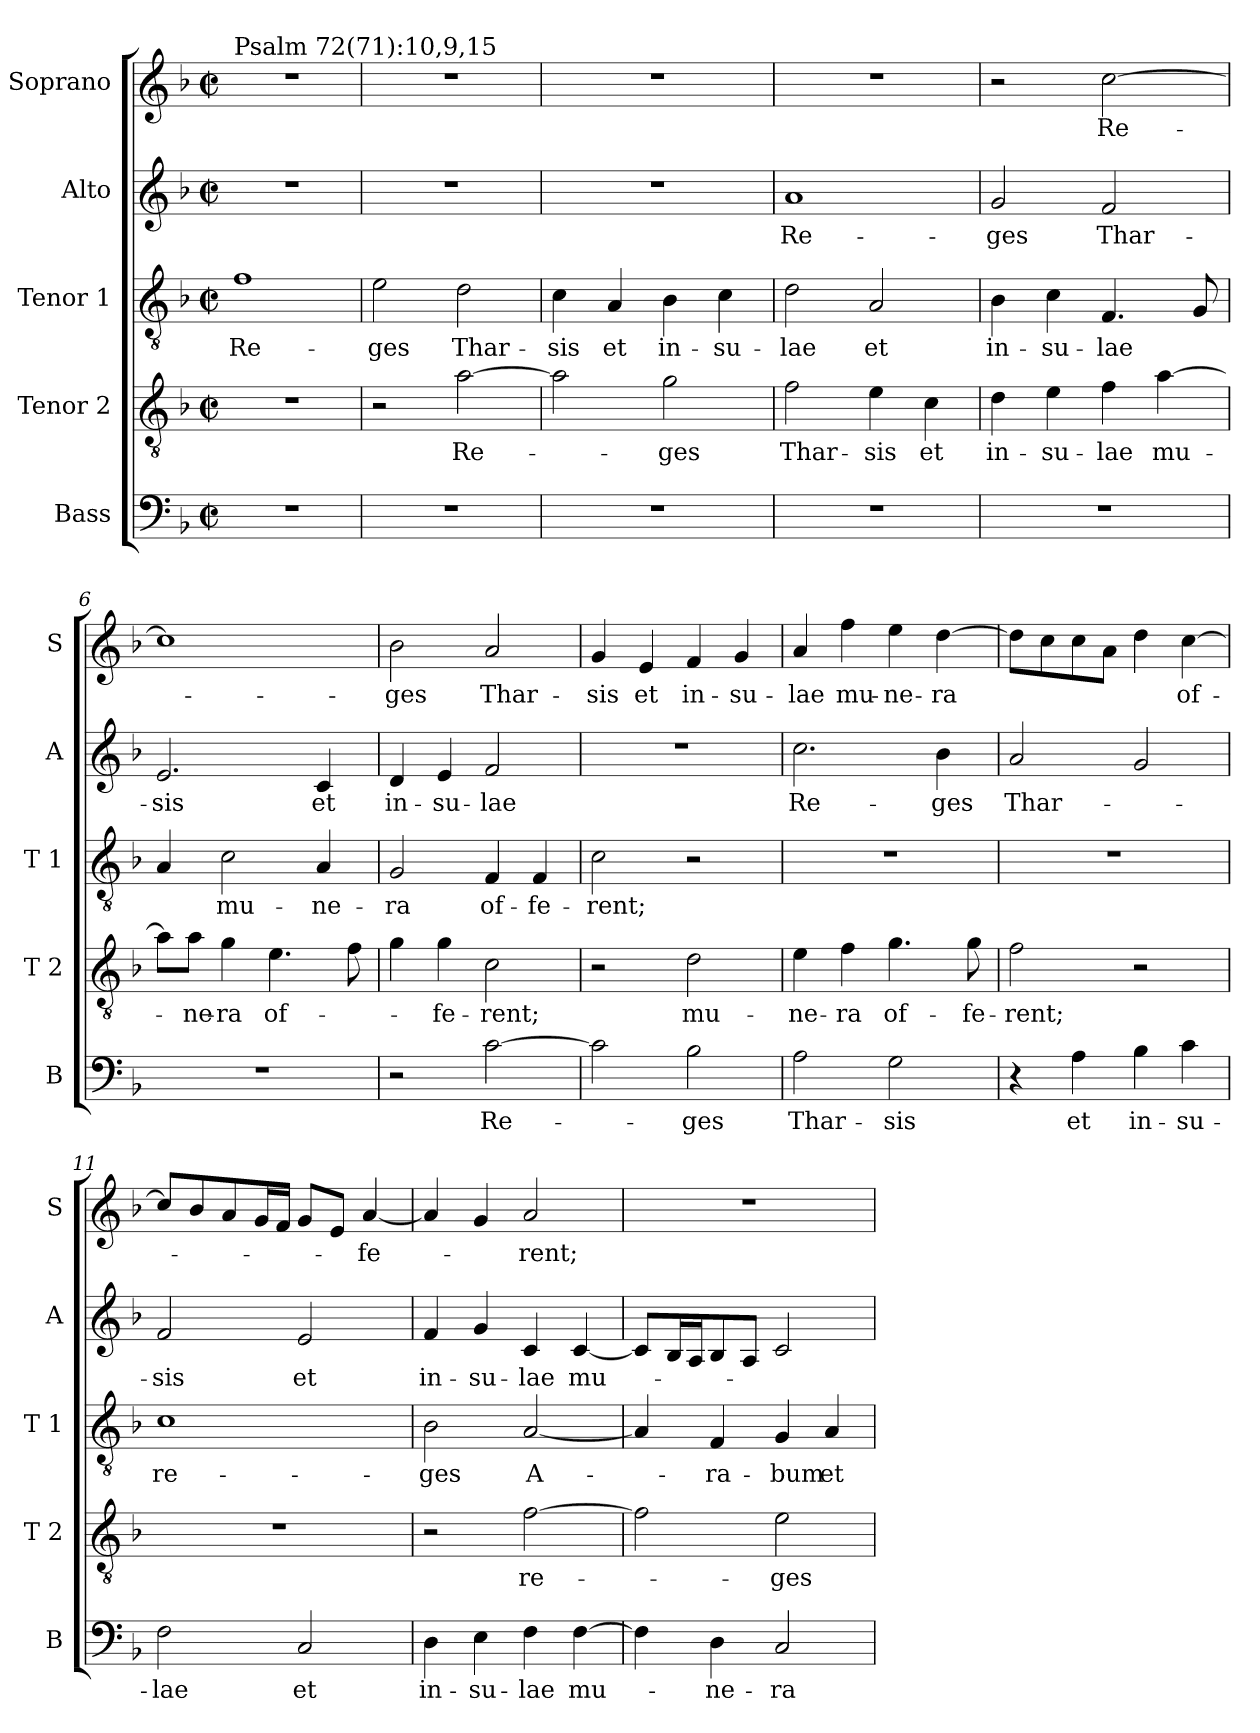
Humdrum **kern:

**kern	**text	**kern	**text	**kern	**text	**kern	**text	**kern	**text
*part5	*part5	*part4	*part4	*part3	*part3	*part2	*part2	*part1	*part1
*staff5	*staff5	*staff4	*staff4	*staff3	*staff3	*staff2	*staff2	*staff1	*staff1
*I"Bass	*	*I"Tenor 2	*	*I"Tenor 1	*	*I"Alto	*	*I"Soprano	*
*I'B	*	*I'T 2	*	*I'T 1	*	*I'A	*	*I'S	*
*clefF4	*	*clefGv2	*	*clefGv2	*	*clefG2	*	*clefG2	*
*k[b-]	*	*k[b-]	*	*k[b-]	*	*k[b-]	*	*k[b-]	*
*F:	*	*F:	*	*F:	*	*F:	*	*F:	*
*M2/2	*	*M2/2	*	*M2/2	*	*M2/2	*	*M2/2	*
*met(c|)	*	*met(c|)	*	*met(c|)	*	*met(c|)	*	*met(c|)	*
=1	=1	=1	=1	=1	=1	=1	=1	=1	=1
!	!	!	!	!	!	!	!	!LO:TX:a:t=Psalm 72(71)&colon;10,9,15	!
1r	.	1r	.	1f	Re-	1r	.	1r	.
=2	=2	=2	=2	=2	=2	=2	=2	=2	=2
1r	.	2r	.	2e\	-ges	1r	.	1r	.
.	.	[2a\	Re-	2d\	Thar-	.	.	.	.
=3	=3	=3	=3	=3	=3	=3	=3	=3	=3
1r	.	2a\]	.	4c\	-sis	1r	.	1r	.
.	.	.	.	4A/	et	.	.	.	.
.	.	2g\	-ges	4B-\	in-	.	.	.	.
.	.	.	.	4c\	-su-	.	.	.	.
=4	=4	=4	=4	=4	=4	=4	=4	=4	=4
1r	.	2f\	Thar-	2d\	-lae	1a	Re-	1r	.
.	.	4e\	-sis	2A/	et	.	.	.	.
.	.	4c\	et	.	.	.	.	.	.
=5	=5	=5	=5	=5	=5	=5	=5	=5	=5
1r	.	4d\	in-	4B-\	in-	2g/	-ges	2r	.
.	.	4e\	-su-	4c\	-su-	.	.	.	.
.	.	4f\	-lae	4.F/	-lae	2f/	Thar-	[2cc\	Re-
.	.	[4a\	mu-	.	.	.	.	.	.
.	.	.	.	8G/	.	.	.	.	.
!!LO:LB:g=z
=6	=6	=6	=6	=6	=6	=6	=6	=6	=6
1r	.	8a\L]	.	4A/	.	2.e/	-sis	1cc]	.
.	.	8a\J	-ne-	.	.	.	.	.	.
.	.	4g\	-ra	2c\	mu-	.	.	.	.
.	.	4.e\	of-	.	.	.	.	.	.
.	.	.	.	4A/	-ne-	4c/	et	.	.
.	.	8f\	.	.	.	.	.	.	.
=7	=7	=7	=7	=7	=7	=7	=7	=7	=7
2r	.	4g\	.	2G/	-ra	4d/	in-	2b-\	-ges
.	.	4g\	-fe-	.	.	4e/	-su-	.	.
[2c\	Re-	2c\	-rent;	4F/	of-	2f/	-lae	2a/	Thar-
.	.	.	.	4F/	-fe-	.	.	.	.
=8	=8	=8	=8	=8	=8	=8	=8	=8	=8
2c\]	.	2r	.	2c\	-rent;	1r	.	4g/	-sis
.	.	.	.	.	.	.	.	4e/	et
2B-\	-ges	2d\	mu-	2r	.	.	.	4f/	in-
.	.	.	.	.	.	.	.	4g/	-su-
=9	=9	=9	=9	=9	=9	=9	=9	=9	=9
2A\	Thar-	4e\	-ne-	1r	.	2.cc\	Re-	4a/	-lae
.	.	4f\	-ra	.	.	.	.	4ff\	mu-
2G\	-sis	4.g\	of-	.	.	.	.	4ee\	-ne-
.	.	.	.	.	.	4b-\	-ges	[4dd\	-ra
.	.	8g\	-fe-	.	.	.	.	.	.
=10	=10	=10	=10	=10	=10	=10	=10	=10	=10
4r	.	2f\	-rent;	1r	.	2a/	Thar-	8dd\L]	.
.	.	.	.	.	.	.	.	8cc\	.
4A\	et	.	.	.	.	.	.	8cc\	.
.	.	.	.	.	.	.	.	8a\J	.
4B-\	in-	2r	.	.	.	2g/	.	4dd\	.
4c\	-su-	.	.	.	.	.	.	[4cc\	of-
!!LO:PB:g=z
=11	=11	=11	=11	=11	=11	=11	=11	=11	=11
2F\	-lae	1r	.	1c	re-	2f/	-sis	8cc/L]	.
.	.	.	.	.	.	.	.	8b-/	.
.	.	.	.	.	.	.	.	8a/	.
.	.	.	.	.	.	.	.	16g/L	.
.	.	.	.	.	.	.	.	16f/JJ	.
2C/	et	.	.	.	.	2e/	et	8g/L	.
.	.	.	.	.	.	.	.	8e/J	.
.	.	.	.	.	.	.	.	[4a/	-fe-
=12	=12	=12	=12	=12	=12	=12	=12	=12	=12
4D\	in-	2r	.	2B-\	-ges	4f/	in-	4a/]	.
4E\	-su-	.	.	.	.	4g/	-su-	4g/	.
4F\	-lae	[2f\	re-	[2A/	A-	4c/	-lae	2a/	-rent;
[4F\	mu-	.	.	.	.	[4c/	mu-	.	.
=13	=13	=13	=13	=13	=13	=13	=13	=13	=13
4F\]	.	2f\]	.	4A/]	.	8c/L]	.	1r	.
.	.	.	.	.	.	16B-/L	.	.	.
.	.	.	.	.	.	16A/J	.	.	.
4D\	-ne-	.	.	4F/	-ra-	8B-/	.	.	.
.	.	.	.	.	.	8A/J	.	.	.
2C/	-ra	2e\	-ges	4G/	-bum	2c/	.	.	.
.	.	.	.	4A/	et	.	.	.	.
=	=	=	=	=	=	=	=	=	=
*-	*-	*-	*-	*-	*-	*-	*-	*-	*-
